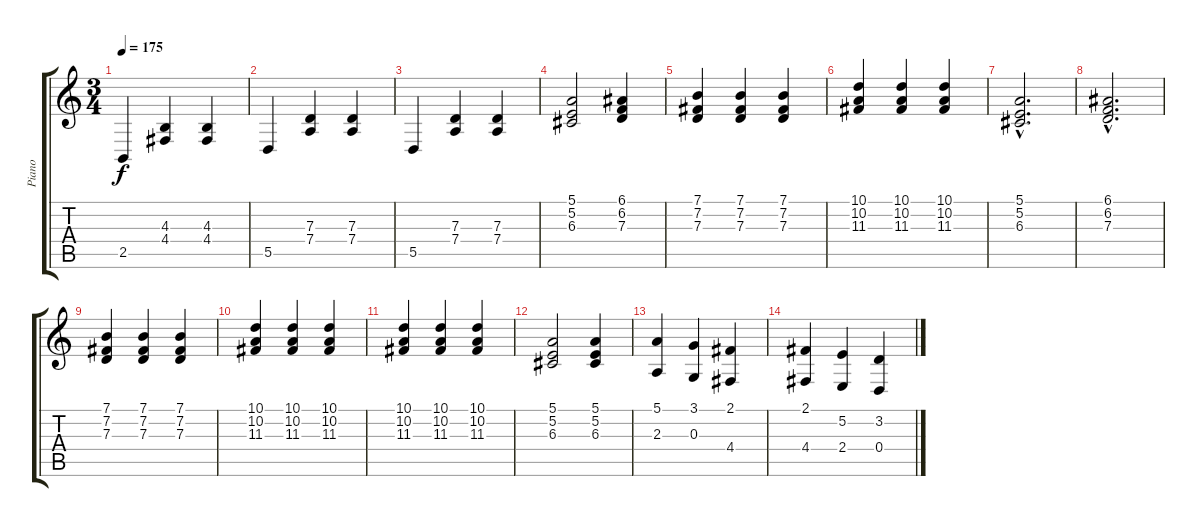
\track ("Piano" "Piano") {instrument acousticgrandpiano}
\staff {score tabs}
\tuning (E4 B3 G3 D3 A2 E2) {hide}
\ts (3 4)
\tempo 175
\clef g2
\ks c
2.5.4{dy f} (4.3 4.4).4 (4.3 4.4).4 |
5.5.4 (7.3 7.4).4 (7.3 7.4).4 |
5.5.4 (7.3 7.4).4 (7.3 7.4).4 |
(5.1 5.2 6.3).2 (6.1 6.2 7.3).4 |
(7.1 7.2 7.3).4 (7.1 7.2 7.3).4 (7.1 7.2 7.3).4 |
(10.1 10.2 11.3).4 (10.1 10.2 11.3).4 (10.1 10.2 11.3).4 |
(5.1{hac} 5.2{hac} 6.3{hac}).2{d} |
(6.1{hac} 6.2{hac} 7.3{hac}).2{d} |
(7.1 7.2 7.3).4 (7.1 7.2 7.3).4 (7.1 7.2 7.3).4 |
(10.1 10.2 11.3).4 (10.1 10.2 11.3).4 (10.1 10.2 11.3).4 |
(10.1 10.2 11.3).4 (10.1 10.2 11.3).4 (10.1 10.2 11.3).4 |
(5.1 5.2 6.3).2 (5.1 5.2 6.3).4 |
(5.1 2.3).4 (3.1 0.3).4 (2.1 4.4).4 |
(2.1 4.4).4 (5.2 2.4).4 (3.2 0.4).4
